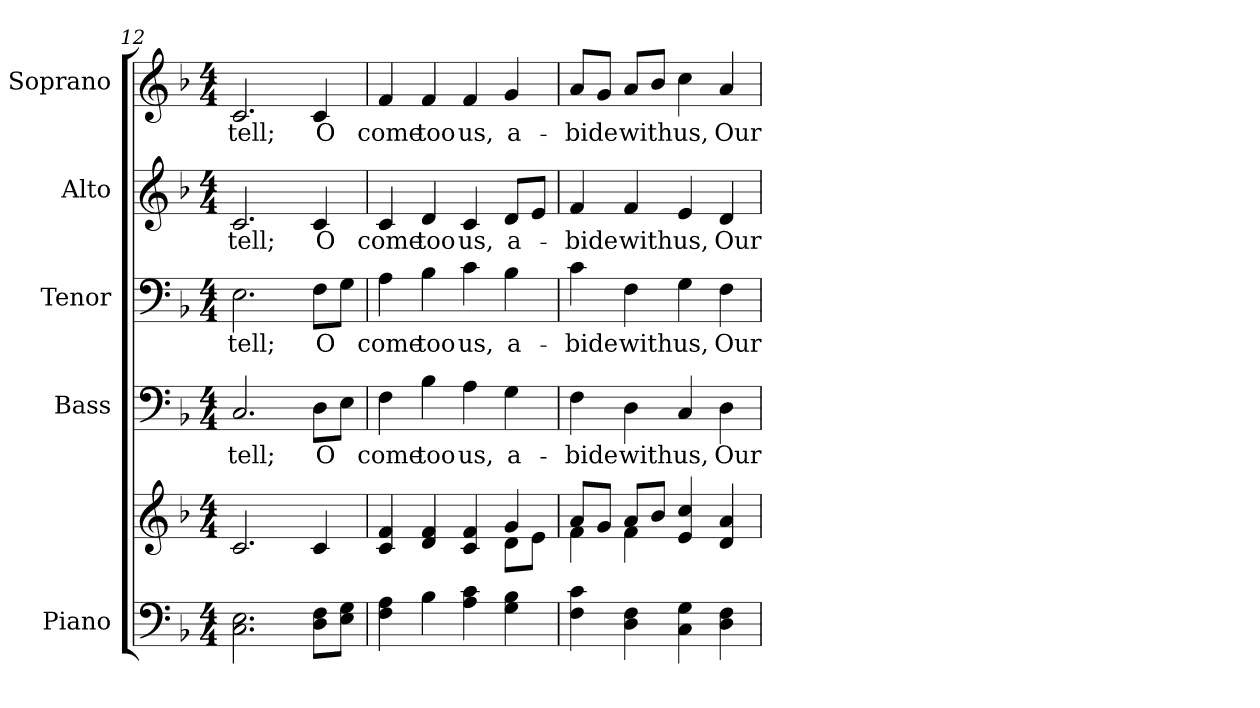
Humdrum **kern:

**kern	**kern	**kern	**text	**kern	**text	**kern	**text	**kern	**text
*part5	*part5	*part4	*part4	*part3	*part3	*part2	*part2	*part1	*part1
*staff6	*staff5	*staff4	*staff4	*staff3	*staff3	*staff2	*staff2	*staff1	*staff1
*I"Piano	*	*I"Bass	*	*I"Tenor	*	*I"Alto	*	*I"Soprano	*
*I'Pno.	*	*I'B.	*	*I'T.	*	*I'A.	*	*I'S.	*
*clefF4	*clefG2	*clefF4	*	*clefF4	*	*clefG2	*	*clefG2	*
*k[b-]	*k[b-]	*k[b-]	*	*k[b-]	*	*k[b-]	*	*k[b-]	*
*F:	*F:	*F:	*	*F:	*	*F:	*	*F:	*
*M4/4	*M4/4	*M4/4	*	*M4/4	*	*M4/4	*	*M4/4	*
=12	=12	=12	=12	=12	=12	=12	=12	=12	=12
!	!	!	!LO:LY:b:color=#000000	!	!	!	!	!	!
!	!	!	!	!	!LO:LY:b:color=#000000	!	!	!	!
!	!	!	!	!	!	!	!LO:LY:b:color=#000000	!	!
!	!	!	!	!	!	!	!	!	!LO:LY:b:color=#000000
2.Ci\ 2.Ei	2.ci/	2.Ci/	tell;	2.Ei\	tell;	2.ci/	tell;	2.ci/	tell;
!	!	!	!LO:LY:b:color=#000000	!	!	!	!	!	!
!	!	!	!	!	!LO:LY:b:color=#000000	!	!	!	!
!	!	!	!	!	!	!	!LO:LY:b:color=#000000	!	!
!	!	!	!	!	!	!	!	!	!LO:LY:b:color=#000000
8Di\ 8FiL	4ci/	8Di\L	O	8Fi\L	O	4ci/	O	4ci/	O
8Ei\ 8GiJ	.	8Ei\J	.	8Gi\J	.	.	.	.	.
!!LO:PB:g=z
=13	=13	=13	=13	=13	=13	=13	=13	=13	=13
*	*^	*	*	*	*	*	*	*	*
!	!	!	!	!LO:LY:b:color=#000000	!	!	!	!	!	!
!	!	!	!	!	!	!LO:LY:b:color=#000000	!	!	!	!
!	!	!	!	!	!	!	!	!LO:LY:b:color=#000000	!	!
!	!	!	!	!	!	!	!	!	!	!LO:LY:b:color=#000000
4Fi\ 4Ai	4ci/ 4fi	2ryy	4Fi\	come	4Ai\	come	4ci/	come	4fi/	come
!	!	!	!	!LO:LY:b:color=#000000	!	!	!	!	!	!
!	!	!	!	!	!	!LO:LY:b:color=#000000	!	!	!	!
!	!	!	!	!	!	!	!	!LO:LY:b:color=#000000	!	!
!	!	!	!	!	!	!	!	!	!	!LO:LY:b:color=#000000
4B-i\	4di/ 4fi	.	4B-i\	too	4B-i\	too	4di/	too	4fi/	too
!	!	!	!	!LO:LY:b:color=#000000	!	!	!	!	!	!
!	!	!	!	!	!	!LO:LY:b:color=#000000	!	!	!	!
!	!	!	!	!	!	!	!	!LO:LY:b:color=#000000	!	!
!	!	!	!	!	!	!	!	!	!	!LO:LY:b:color=#000000
4Ai\ 4ci	4ci/ 4fi	4ryy	4Ai\	us,	4ci\	us,	4ci/	us,	4fi/	us,
!	!	!	!	!LO:LY:b:color=#000000	!	!	!	!	!	!
!	!	!	!	!	!	!LO:LY:b:color=#000000	!	!	!	!
!	!	!	!	!	!	!	!	!LO:LY:b:color=#000000	!	!
!	!	!	!	!	!	!	!	!	!	!LO:LY:b:color=#000000
4Gi\ 4B-i	4gi/	8di\L	4Gi\	a-	4B-i\	a-	8di/L	a-	4gi/	a-
.	.	8ei\J	.	.	.	.	8ei/J	.	.	.
=14	=14	=14	=14	=14	=14	=14	=14	=14	=14	=14
!	!	!	!	!LO:LY:b:color=#000000	!	!	!	!	!	!
!	!	!	!	!	!	!LO:LY:b:color=#000000	!	!	!	!
!	!	!	!	!	!	!	!	!LO:LY:b:color=#000000	!	!
!	!	!	!	!	!	!	!	!	!	!LO:LY:b:color=#000000
4Fi\ 4ci	8ai/L	4fi\	4Fi\	-bide	4ci\	-bide	4fi/	-bide	8ai/L	-bide
.	8gi/J	.	.	.	.	.	.	.	8gi/J	.
!	!	!	!	!LO:LY:b:color=#000000	!	!	!	!	!	!
!	!	!	!	!	!	!LO:LY:b:color=#000000	!	!	!	!
!	!	!	!	!	!	!	!	!LO:LY:b:color=#000000	!	!
!	!	!	!	!	!	!	!	!	!	!LO:LY:b:color=#000000
4Di\ 4Fi	8ai/L	4fi\	4Di\	with	4Fi\	with	4fi/	with	8ai/L	with
.	8b-i/J	.	.	.	.	.	.	.	8b-i/J	.
!	!	!	!	!LO:LY:b:color=#000000	!	!	!	!	!	!
!	!	!	!	!	!	!LO:LY:b:color=#000000	!	!	!	!
!	!	!	!	!	!	!	!	!LO:LY:b:color=#000000	!	!
!	!	!	!	!	!	!	!	!	!	!LO:LY:b:color=#000000
4Ci\ 4Gi	4ei/ 4cci	2ryy	4Ci/	us,	4Gi\	us,	4ei/	us,	4cci\	us,
!	!	!	!	!LO:LY:b:color=#000000	!	!	!	!	!	!
!	!	!	!	!	!	!LO:LY:b:color=#000000	!	!	!	!
!	!	!	!	!	!	!	!	!LO:LY:b:color=#000000	!	!
!	!	!	!	!	!	!	!	!	!	!LO:LY:b:color=#000000
4Di\ 4Fi	4di/ 4ai	.	4Di\	Our	4Fi\	Our	4di/	Our	4ai/	Our
*	*v	*v	*	*	*	*	*	*	*	*
=	=	=	=	=	=	=	=	=	=
*-	*-	*-	*-	*-	*-	*-	*-	*-	*-
